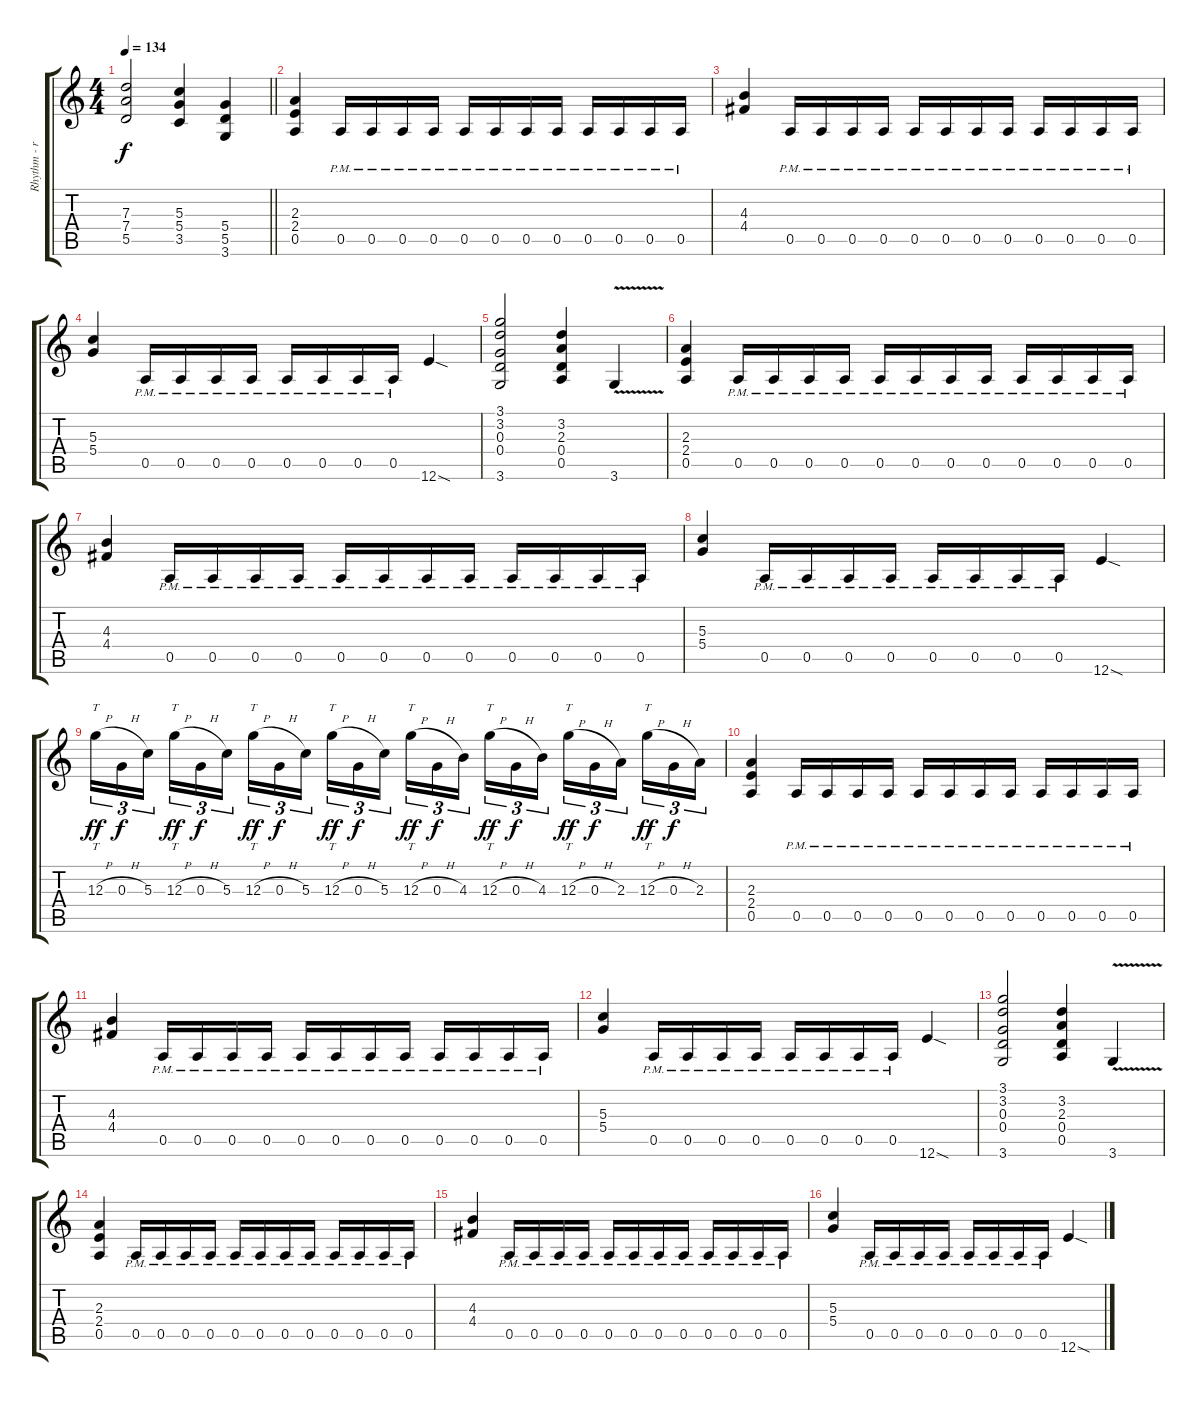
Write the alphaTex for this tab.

\track ("Rhythm - right" "Rhythm - r") {instrument distortionguitar}
\staff {score tabs}
\tuning (E4 B3 G3 D3 A2 E2) {hide}
\ts (4 4)
\tempo 134
\clef g2
\barLineRight lightlight
\ks aminor
(7.3 7.4 5.5).2{dy f} (5.3 5.4 3.5).4 (5.4 5.5 3.6).4 |
(2.3 2.4 0.5).4 0.5{pm}.16 0.5{pm}.16 0.5{pm}.16 0.5{pm}.16 0.5{pm}.16 0.5{pm}.16 0.5{pm}.16 0.5{pm}.16 0.5{pm}.16 0.5{pm}.16 0.5{pm}.16 0.5{pm}.16 |
(4.3 4.4).4 0.5{pm}.16 0.5{pm}.16 0.5{pm}.16 0.5{pm}.16 0.5{pm}.16 0.5{pm}.16 0.5{pm}.16 0.5{pm}.16 0.5{pm}.16 0.5{pm}.16 0.5{pm}.16 0.5{pm}.16 |
(5.3 5.4).4 0.5{pm}.16 0.5{pm}.16 0.5{pm}.16 0.5{pm}.16 0.5{pm}.16 0.5{pm}.16 0.5{pm}.16 0.5{pm}.16 12.6{sod}.4 |
(3.1 3.2 0.3 0.4 3.6).2 (3.2 2.3 0.4 0.5).4 3.6{v}.4 |
(2.3 2.4 0.5).4 0.5{pm}.16 0.5{pm}.16 0.5{pm}.16 0.5{pm}.16 0.5{pm}.16 0.5{pm}.16 0.5{pm}.16 0.5{pm}.16 0.5{pm}.16 0.5{pm}.16 0.5{pm}.16 0.5{pm}.16 |
(4.3 4.4).4 0.5{pm}.16 0.5{pm}.16 0.5{pm}.16 0.5{pm}.16 0.5{pm}.16 0.5{pm}.16 0.5{pm}.16 0.5{pm}.16 0.5{pm}.16 0.5{pm}.16 0.5{pm}.16 0.5{pm}.16 |
(5.3 5.4).4 0.5{pm}.16 0.5{pm}.16 0.5{pm}.16 0.5{pm}.16 0.5{pm}.16 0.5{pm}.16 0.5{pm}.16 0.5{pm}.16 12.6{sod}.4 |
12.3{h}.16{tt tu (3 2) dy ff} 0.3{h}.16{tu (3 2) dy f} 5.3.16{tu (3 2) beam splitsecondary} 12.3{h}.16{tt tu (3 2) dy ff} 0.3{h}.16{tu (3 2) dy f} 5.3.16{tu (3 2)} 12.3{h}.16{tt tu (3 2) dy ff} 0.3{h}.16{tu (3 2) dy f} 5.3.16{tu (3 2) beam splitsecondary} 12.3{h}.16{tt tu (3 2) dy ff} 0.3{h}.16{tu (3 2) dy f} 5.3.16{tu (3 2)} 12.3{h}.16{tt tu (3 2) dy ff} 0.3{h}.16{tu (3 2) dy f} 4.3.16{tu (3 2) beam splitsecondary} 12.3{h}.16{tt tu (3 2) dy ff} 0.3{h}.16{tu (3 2) dy f} 4.3.16{tu (3 2)} 12.3{h}.16{tt tu (3 2) dy ff} 0.3{h}.16{tu (3 2) dy f} 2.3.16{tu (3 2) beam splitsecondary} 12.3{h}.16{tt tu (3 2) dy ff} 0.3{h}.16{tu (3 2) dy f} 2.3.16{tu (3 2)} |
(2.3 2.4 0.5).4 0.5{pm}.16 0.5{pm}.16 0.5{pm}.16 0.5{pm}.16 0.5{pm}.16 0.5{pm}.16 0.5{pm}.16 0.5{pm}.16 0.5{pm}.16 0.5{pm}.16 0.5{pm}.16 0.5{pm}.16 |
(4.3 4.4).4 0.5{pm}.16 0.5{pm}.16 0.5{pm}.16 0.5{pm}.16 0.5{pm}.16 0.5{pm}.16 0.5{pm}.16 0.5{pm}.16 0.5{pm}.16 0.5{pm}.16 0.5{pm}.16 0.5{pm}.16 |
(5.3 5.4).4 0.5{pm}.16 0.5{pm}.16 0.5{pm}.16 0.5{pm}.16 0.5{pm}.16 0.5{pm}.16 0.5{pm}.16 0.5{pm}.16 12.6{sod}.4 |
(3.1 3.2 0.3 0.4 3.6).2 (3.2 2.3 0.4 0.5).4 3.6{v}.4 |
(2.3 2.4 0.5).4 0.5{pm}.16 0.5{pm}.16 0.5{pm}.16 0.5{pm}.16 0.5{pm}.16 0.5{pm}.16 0.5{pm}.16 0.5{pm}.16 0.5{pm}.16 0.5{pm}.16 0.5{pm}.16 0.5{pm}.16 |
(4.3 4.4).4 0.5{pm}.16 0.5{pm}.16 0.5{pm}.16 0.5{pm}.16 0.5{pm}.16 0.5{pm}.16 0.5{pm}.16 0.5{pm}.16 0.5{pm}.16 0.5{pm}.16 0.5{pm}.16 0.5{pm}.16 |
(5.3 5.4).4 0.5{pm}.16 0.5{pm}.16 0.5{pm}.16 0.5{pm}.16 0.5{pm}.16 0.5{pm}.16 0.5{pm}.16 0.5{pm}.16 12.6{sod}.4
